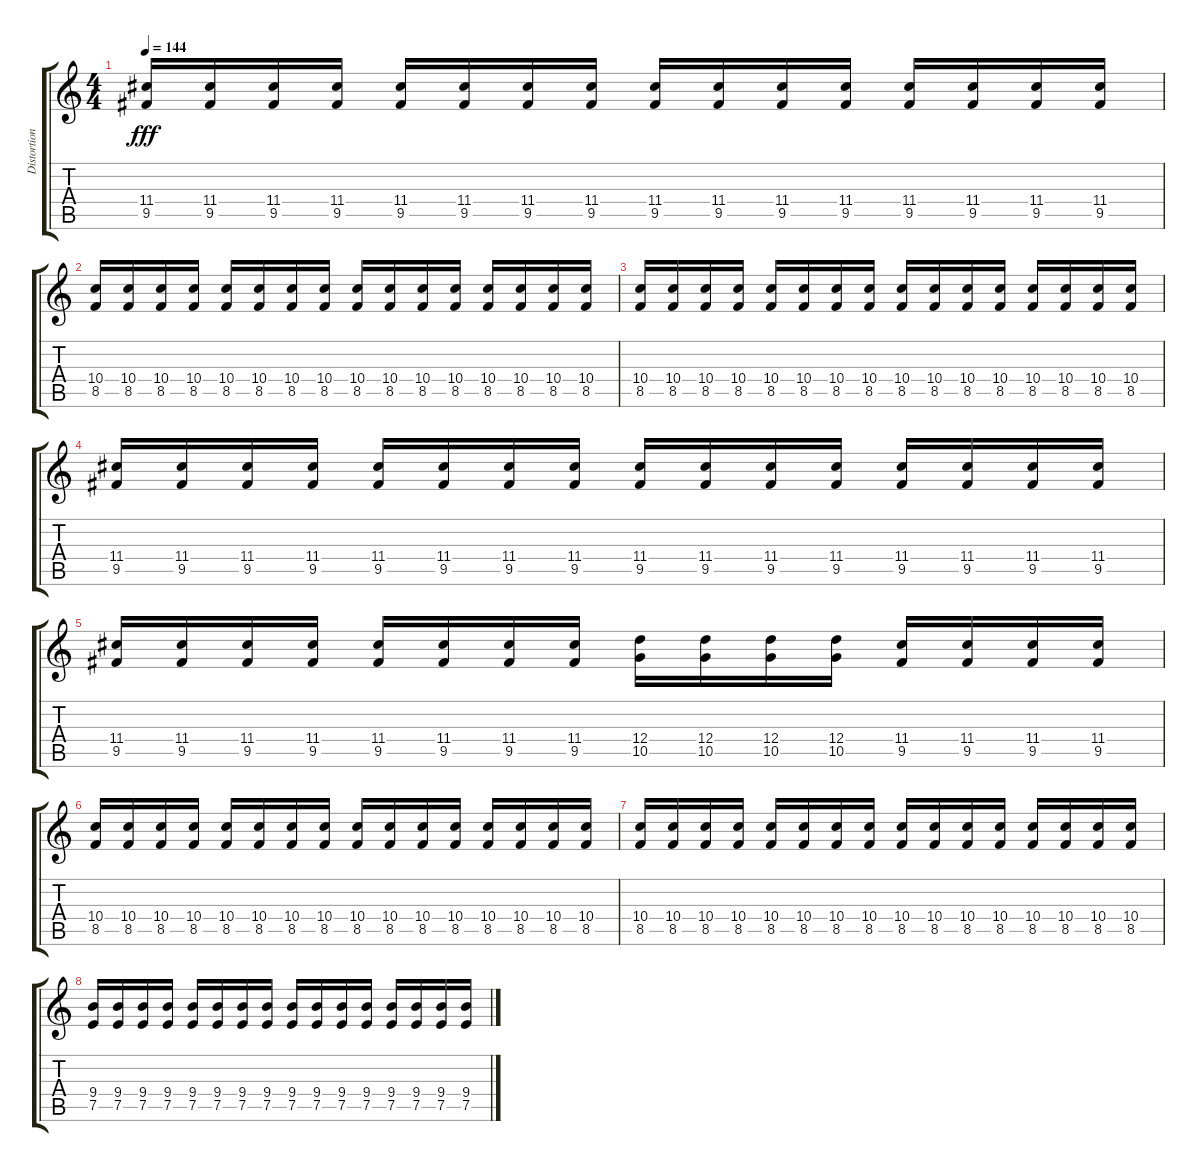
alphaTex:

\track ("Distortion Guitar -Samoth" "Distortion") {instrument distortionguitar}
\staff {score tabs}
\tuning (E4 B3 G3 D3 A2 E2) {hide}
\ts (4 4)
\tempo 144
\clef g2
\ks c
(11.4 9.5).16{dy fff} (11.4 9.5).16 (11.4 9.5).16 (11.4 9.5).16 (11.4 9.5).16 (11.4 9.5).16 (11.4 9.5).16 (11.4 9.5).16 (11.4 9.5).16 (11.4 9.5).16 (11.4 9.5).16 (11.4 9.5).16 (11.4 9.5).16 (11.4 9.5).16 (11.4 9.5).16 (11.4 9.5).16 |
(10.4 8.5).16 (10.4 8.5).16 (10.4 8.5).16 (10.4 8.5).16 (10.4 8.5).16 (10.4 8.5).16 (10.4 8.5).16 (10.4 8.5).16 (10.4 8.5).16 (10.4 8.5).16 (10.4 8.5).16 (10.4 8.5).16 (10.4 8.5).16 (10.4 8.5).16 (10.4 8.5).16 (10.4 8.5).16 |
(10.4 8.5).16 (10.4 8.5).16 (10.4 8.5).16 (10.4 8.5).16 (10.4 8.5).16 (10.4 8.5).16 (10.4 8.5).16 (10.4 8.5).16 (10.4 8.5).16 (10.4 8.5).16 (10.4 8.5).16 (10.4 8.5).16 (10.4 8.5).16 (10.4 8.5).16 (10.4 8.5).16 (10.4 8.5).16 |
(11.4 9.5).16 (11.4 9.5).16 (11.4 9.5).16 (11.4 9.5).16 (11.4 9.5).16 (11.4 9.5).16 (11.4 9.5).16 (11.4 9.5).16 (11.4 9.5).16 (11.4 9.5).16 (11.4 9.5).16 (11.4 9.5).16 (11.4 9.5).16 (11.4 9.5).16 (11.4 9.5).16 (11.4 9.5).16 |
(11.4 9.5).16 (11.4 9.5).16 (11.4 9.5).16 (11.4 9.5).16 (11.4 9.5).16 (11.4 9.5).16 (11.4 9.5).16 (11.4 9.5).16 (12.4 10.5).16 (12.4 10.5).16 (12.4 10.5).16 (12.4 10.5).16 (11.4 9.5).16 (11.4 9.5).16 (11.4 9.5).16 (11.4 9.5).16 |
(10.4 8.5).16 (10.4 8.5).16 (10.4 8.5).16 (10.4 8.5).16 (10.4 8.5).16 (10.4 8.5).16 (10.4 8.5).16 (10.4 8.5).16 (10.4 8.5).16 (10.4 8.5).16 (10.4 8.5).16 (10.4 8.5).16 (10.4 8.5).16 (10.4 8.5).16 (10.4 8.5).16 (10.4 8.5).16 |
(10.4 8.5).16 (10.4 8.5).16 (10.4 8.5).16 (10.4 8.5).16 (10.4 8.5).16 (10.4 8.5).16 (10.4 8.5).16 (10.4 8.5).16 (10.4 8.5).16 (10.4 8.5).16 (10.4 8.5).16 (10.4 8.5).16 (10.4 8.5).16 (10.4 8.5).16 (10.4 8.5).16 (10.4 8.5).16 |
(9.4 7.5).16 (9.4 7.5).16 (9.4 7.5).16 (9.4 7.5).16 (9.4 7.5).16 (9.4 7.5).16 (9.4 7.5).16 (9.4 7.5).16 (9.4 7.5).16 (9.4 7.5).16 (9.4 7.5).16 (9.4 7.5).16 (9.4 7.5).16 (9.4 7.5).16 (9.4 7.5).16 (9.4 7.5).16
